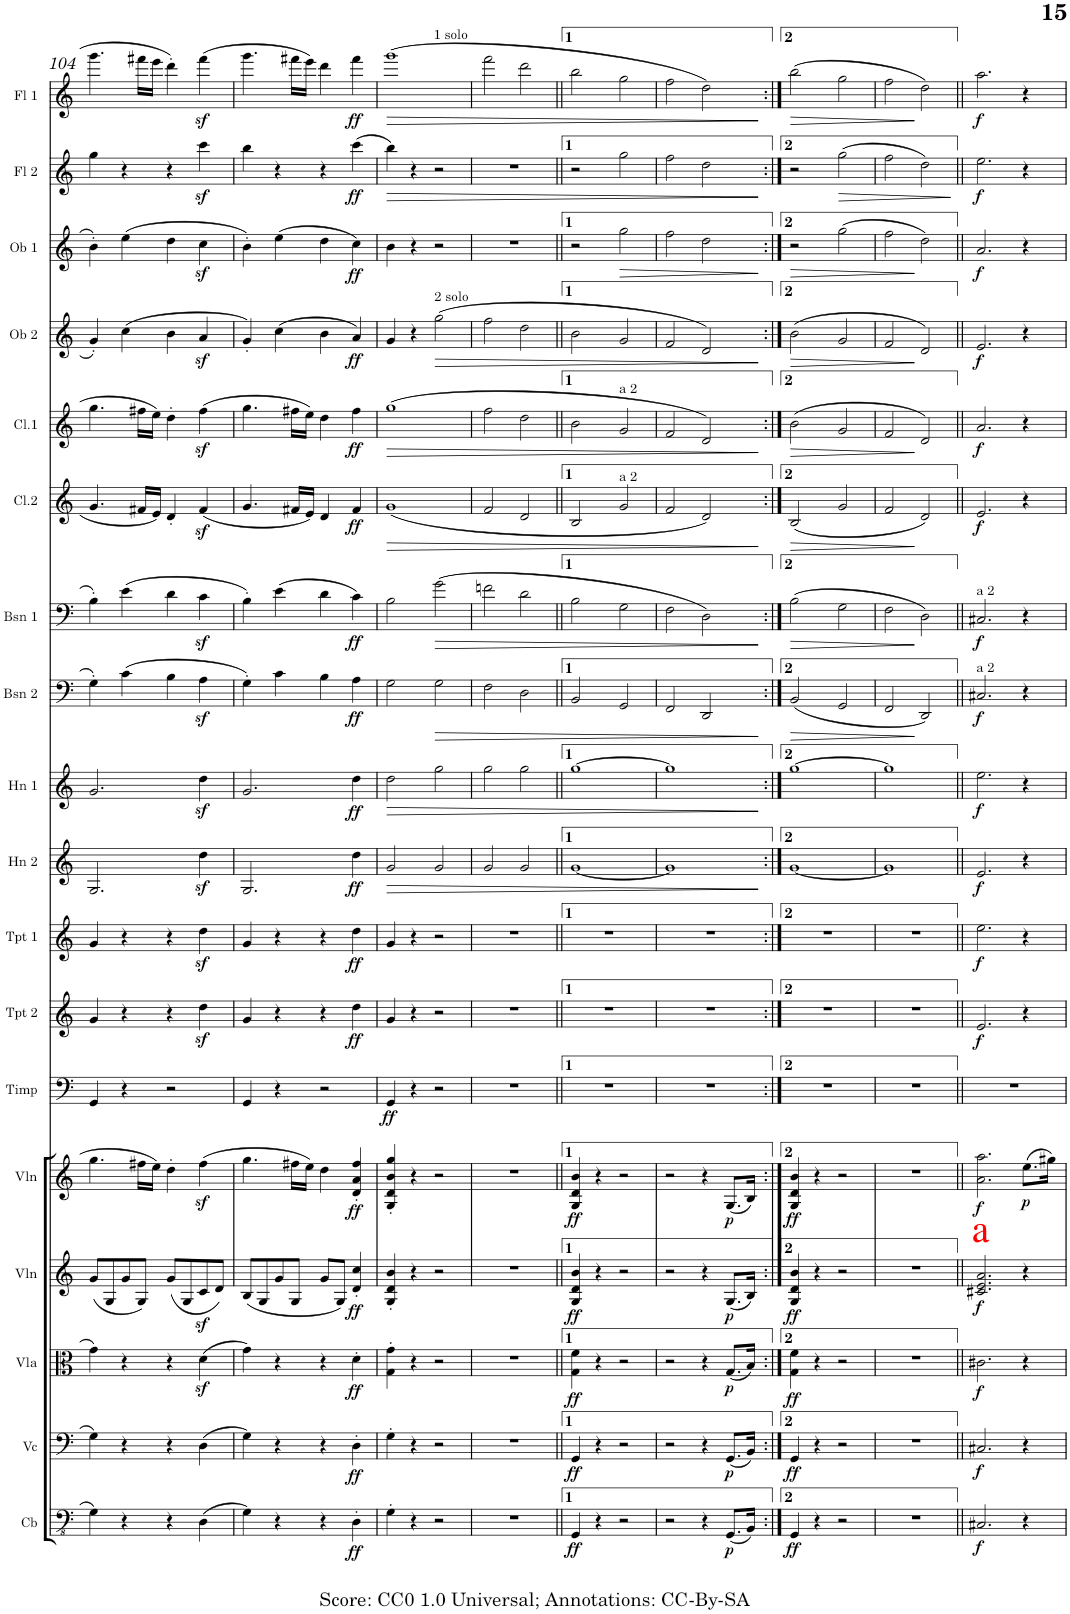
**kern	**dynam	**kern	**dynam	**kern	**dynam	**kern	**dynam	**kern	**text	**dynam	**kern	**dynam	**kern	**dynam	**kern	**dynam	**kern	**dynam	**kern	**dynam	**kern	**dynam	**kern	**dynam	**kern	**dynam	**kern	**dynam	**kern	**dynam	**kern	**dynam	**kern	**dynam	**kern	**dynam
*part18	*part18	*part17	*part17	*part16	*part16	*part15	*part15	*part14	*part14	*part14	*part13	*part13	*part12	*part12	*part11	*part11	*part10	*part10	*part9	*part9	*part8	*part8	*part7	*part7	*part6	*part6	*part5	*part5	*part4	*part4	*part3	*part3	*part2	*part2	*part1	*part1
*staff18	*staff18	*staff17	*staff17	*staff16	*staff16	*staff15	*staff15	*staff14	*staff14	*staff14	*staff13	*staff13	*staff12	*staff12	*staff11	*staff11	*staff10	*staff10	*staff9	*staff9	*staff8	*staff8	*staff7	*staff7	*staff6	*staff6	*staff5	*staff5	*staff4	*staff4	*staff3	*staff3	*staff2	*staff2	*staff1	*staff1
*I"Contrabass	*	*I"Violoncello	*	*I"Viola	*	*I"Violin	*	*I"Violin	*	*	*I"Timpani	*	*I"C Trumpet 2	*	*I"C Trumpet 1	*	*I"C Horn 2	*	*I"C Horn 1	*	*I"Bassoon 2	*	*I"Bassoon 1	*	*I"C Clarinet 2	*	*I"C Clarinet 1	*	*I"Oboe 2	*	*I"Oboe 1	*	*I"Flute 2	*	*I"Flute 1	*
*I'Cb	*	*I'Vc	*	*I'Vla	*	*I'Vln	*	*I'Vln	*	*	*I'Timp	*	*I'Tpt 2	*	*I'Tpt 1	*	*I'Hn 2	*	*I'Hn 1	*	*I'Bsn 2	*	*I'Bsn 1	*	*I'Cl.2	*	*I'Cl.1	*	*I'Ob 2	*	*I'Ob 1	*	*I'Fl 2	*	*I'Fl 1	*
!!LO:PB:g=z
*clefFv4	*	*clefF4	*	*clefC3	*	*clefG2	*	*clefG2	*	*	*clefF4	*	*clefG2	*	*clefG2	*	*clefG2	*	*clefG2	*	*clefF4	*	*clefF4	*	*clefG2	*	*clefG2	*	*clefG2	*	*clefG2	*	*clefG2	*	*clefG2	*
*	*	*	*	*	*	*	*	*	*	*	*	*	*	*	*	*	*Trd7c12	*	*Trd7c12	*	*	*	*	*	*Trd1c2	*	*Trd1c2	*	*	*	*	*	*	*	*	*
*k[]	*	*k[]	*	*k[]	*	*k[]	*	*k[]	*	*	*k[]	*	*k[]	*	*k[]	*	*k[]	*	*k[]	*	*k[]	*	*k[]	*	*k[]	*	*k[]	*	*k[]	*	*k[]	*	*k[]	*	*k[]	*
*M2/2	*	*M2/2	*	*M2/2	*	*M2/2	*	*M2/2	*	*	*M2/2	*	*M2/2	*	*M2/2	*	*M2/2	*	*M2/2	*	*M2/2	*	*M2/2	*	*M2/2	*	*M2/2	*	*M2/2	*	*M2/2	*	*M2/2	*	*M2/2	*
*met(c|)	*	*met(c|)	*	*met(c|)	*	*met(c|)	*	*met(c|)	*	*	*met(c|)	*	*met(c|)	*	*met(c|)	*	*met(c|)	*	*met(c|)	*	*met(c|)	*	*met(c|)	*	*met(c|)	*	*met(c|)	*	*met(c|)	*	*met(c|)	*	*met(c|)	*	*met(c|)	*
=104	=104	=104	=104	=104	=104	=104	=104	=104	=104	=104	=104	=104	=104	=104	=104	=104	=104	=104	=104	=104	=104	=104	=104	=104	=104	=104	=104	=104	=104	=104	=104	=104	=104	=104	=104	=104
4GG\	.	4G\	.	4g\	.	(8g/L	.	4.gg\	.	.	4GG/	.	4g/	.	4g/	.	2.G/	.	2.g/	.	4G'\	.	4B'\	.	4.g/	.	4.gg\	.	4g'/	.	4b'\	.	4gg\	.	4.ggg\	.
.	.	.	.	.	.	8G/	.	.	.	.	.	.	.	.	.	.	.	.	.	.	.	.	.	.	.	.	.	.	.	.	.	.	.	.	.	.
4r	.	4r	.	4r	.	8g/	.	.	.	.	4r	.	4r	.	4r	.	.	.	.	.	(4c\	.	(4e\	.	.	.	.	.	(4cc\	.	(4ee\	.	4r	.	.	.
.	.	.	.	.	.	8G/J)	.	16ff#X\LL	.	.	.	.	.	.	.	.	.	.	.	.	.	.	.	.	16f#X/LL	.	16ff#X\LL	.	.	.	.	.	.	.	16fff#X\LL	.
.	.	.	.	.	.	.	.	16ee\JJ	.	.	.	.	.	.	.	.	.	.	.	.	.	.	.	.	16e/JJ	.	16ee\JJ	.	.	.	.	.	.	.	16eee\JJ	.
4r	.	4r	.	4r	.	(8g/L	.	4dd'\	.	.	2r	.	4r	.	4r	.	.	.	.	.	4B\	.	4d\	.	4d'/	.	4dd'\	.	4b\	.	4dd\	.	4r	.	4ddd'\	.
.	.	.	.	.	.	8G/	.	.	.	.	.	.	.	.	.	.	.	.	.	.	.	.	.	.	.	.	.	.	.	.	.	.	.	.	.	.
(4DD\	.	(4D\	.	(4dz<\	.	8cz</	.	(4ff#z<\	.	.	.	.	4ddz<\	.	4ddz<\	.	4ddz<\	.	4ddz<\	.	4Az<\	.	4cz<\	.	(4f#z</	.	(4ff#z<\	.	4az</	.	4ccz<\	.	4cccz<\	.	(4fff#z<\	.
.	.	.	.	.	.	8d/J)	.	.	.	.	.	.	.	.	.	.	.	.	.	.	.	.	.	.	.	.	.	.	.	.	.	.	.	.	.	.
=105	=105	=105	=105	=105	=105	=105	=105	=105	=105	=105	=105	=105	=105	=105	=105	=105	=105	=105	=105	=105	=105	=105	=105	=105	=105	=105	=105	=105	=105	=105	=105	=105	=105	=105	=105	=105
4GG\)	.	4G\)	.	4g\)	.	(8B/L	.	4.gg\	.	.	4GG/	.	4g/	.	4g/	.	2.G/	.	2.g/	.	4G'\)	.	4B'\)	.	4.g/	.	4.gg\	.	4g'/)	.	4b'\)	.	4bb\	.	4.ggg\	.
.	.	.	.	.	.	8G/	.	.	.	.	.	.	.	.	.	.	.	.	.	.	.	.	.	.	.	.	.	.	.	.	.	.	.	.	.	.
4r	.	4r	.	4r	.	8g/	.	.	.	.	4r	.	4r	.	4r	.	.	.	.	.	4c\	.	(4e\	.	.	.	.	.	(4cc\	.	(4ee\	.	4r	.	.	.
.	.	.	.	.	.	8G/J	.	16ff#X\LL	.	.	.	.	.	.	.	.	.	.	.	.	.	.	.	.	16f#X/LL	.	16ff#X\LL	.	.	.	.	.	.	.	16fff#X\LL	.
.	.	.	.	.	.	.	.	16ee\JJ)	.	.	.	.	.	.	.	.	.	.	.	.	.	.	.	.	16e/JJ)	.	16ee\JJ)	.	.	.	.	.	.	.	16eee\JJ)	.
4r	.	4r	.	4r	.	8g/L	.	4dd\	.	.	2r	.	4r	.	4r	.	.	.	.	.	4B\	.	4d\	.	4d/	.	4dd\	.	4b\	.	4dd\	.	4r	.	4ddd\	.
.	.	.	.	.	.	8G/J)	.	.	.	.	.	.	.	.	.	.	.	.	.	.	.	.	.	.	.	.	.	.	.	.	.	.	.	.	.	.
!	!LO:DY:b	!	!LO:DY:b	!	!LO:DY:b	!	!LO:DY:b	!	!	!LO:DY:b	!	!	!	!LO:DY:b	!	!LO:DY:b	!	!LO:DY:b	!	!LO:DY:b	!	!LO:DY:b	!	!LO:DY:b	!	!LO:DY:b	!	!LO:DY:b	!	!LO:DY:b	!	!LO:DY:b	!	!LO:DY:b	!	!LO:DY:b
4DD'\	ff	4D'\	ff	4d'\	ff	4d/' 4cc/'	ff	4d/' 4a/' 4ff#/'	.	ff	.	.	4dd\	ff	4dd\	ff	4dd\	ff	4dd\	ff	4A\	ff	4c\)	ff	4f#/	ff	4ff#\	ff	4a/)	ff	4cc\)	ff	(4ccc\	ff	4fff#\	ff
=106	=106	=106	=106	=106	=106	=106	=106	=106	=106	=106	=106	=106	=106	=106	=106	=106	=106	=106	=106	=106	=106	=106	=106	=106	=106	=106	=106	=106	=106	=106	=106	=106	=106	=106	=106	=106
!	!	!	!	!	!	!	!	!	!	!	!	!LO:DY:b	!	!	!	!	!	!LO:HP:b	!	!LO:HP:b	!	!	!	!	!	!LO:HP:b	!	!LO:HP:b	!	!	!	!	!	!LO:HP:b	!	!LO:HP:b
*	*	*	*	*	*	*	*	*	*	*	*	*	*	*	*	*	*	*	*	*	*	*	*	*	*	*	*	*	*	*	*	*	*	*	*^	*
4GG'\	.	4G'\	.	4G\' 4g\'	.	4G/' 4d/' 4b/'	.	4G/' 4d/' 4b/' 4gg/'	.	.	4GG/	ff	4g/	.	4g/	.	2g/	>	2dd\	>	2G\	.	2B\	.	(1g	>	(1gg	>	4g/	.	4b\	.	4bb\)	>	(1ggg	2ryy	>
4r	.	4r	.	4r	.	4r	.	4r	.	.	4r	.	4r	.	4r	.	.	.	.	.	.	.	.	.	.	.	.	.	4r	.	4r	.	4r	.	.	.	.
!	!	!	!	!	!	!	!	!	!	!	!	!	!	!	!	!	!	!	!	!	!	!	!	!	!	!	!	!	!	!	!	!	!	!	!	!LO:TX:a:t=1 solo	!
!	!	!	!	!	!	!	!	!	!	!	!	!	!	!	!	!	!	!	!	!	!	!	!	!	!	!	!	!	!LO:TX:a:t=2 solo	!	!	!	!	!	!	!	!
!	!	!	!	!	!	!	!	!	!	!	!	!	!	!	!	!	!	!	!	!	!	!LO:HP:b	!	!LO:HP:b	!	!	!	!	!	!LO:HP:b	!	!	!	!	!	!	!
2r	.	2r	.	2r	.	2r	.	2r	.	.	2r	.	2r	.	2r	.	2g/	.	2gg\	.	2G\	>	(2g\	>	.	.	.	.	(2gg\	>	2r	.	2r	.	.	2ryy	.
*	*	*	*	*	*	*	*	*	*	*	*	*	*	*	*	*	*	*	*	*	*	*	*	*	*	*	*	*	*	*	*	*	*	*	*v	*v	*
=107	=107	=107	=107	=107	=107	=107	=107	=107	=107	=107	=107	=107	=107	=107	=107	=107	=107	=107	=107	=107	=107	=107	=107	=107	=107	=107	=107	=107	=107	=107	=107	=107	=107	=107	=107	=107
1r	.	1r	.	1r	.	1r	.	1r	.	.	1r	.	1r	.	1r	.	2g/	.	2gg\	.	2F\	.	2fn\	.	2f/	.	2ff\	.	2ff\	.	1r	.	1r	.	2fff\	.
.	.	.	.	.	.	.	.	.	.	.	.	.	.	.	.	.	2g/	.	2gg\	.	2D\	.	2d\	.	2d/	.	2dd\	.	2dd\	.	.	.	.	.	2ddd\	.
=108||	=108||	=108||	=108||	=108||	=108||	=108||	=108||	=108||	=108||	=108||	=108||	=108||	=108||	=108||	=108||	=108||	=108||	=108||	=108||	=108||	=108||	=108||	=108||	=108||	=108||	=108||	=108||	=108||	=108||	=108||	=108||	=108||	=108||	=108||	=108||	=108||
!	!LO:DY:b	!	!LO:DY:b	!	!LO:DY:b	!	!LO:DY:b	!	!	!LO:DY:b	!	!	!	!	!	!	!	!	!	!	!	!	!	!	!	!	!	!	!	!	!	!	!	!	!	!
4GGG/	ff	4GG/	ff	4G\ 4f\	ff	4G/ 4d/ 4b/	ff	4G/ 4d/ 4b/	.	ff	1r	.	1r	.	1r	.	[1g	.	[1gg	.	2BB/	.	2B\	.	2B/	.	2b\	.	2b\	.	2r	.	2r	.	2bb\	.
4r	.	4r	.	4r	.	4r	.	4r	.	.	.	.	.	.	.	.	.	.	.	.	.	.	.	.	.	.	.	.	.	.	.	.	.	.	.	.
!	!	!	!	!	!	!	!	!	!	!	!	!	!	!	!	!	!	!	!	!	!	!	!	!	!	!	!LO:TX:a:t=a 2	!	!	!	!	!	!	!	!	!
!	!	!	!	!	!	!	!	!	!	!	!	!	!	!	!	!	!	!	!	!	!	!	!	!	!LO:TX:a:t=a 2	!	!	!	!	!	!	!	!	!	!	!
!	!	!	!	!	!	!	!	!	!	!	!	!	!	!	!	!	!	!	!	!	!	!	!	!	!	!	!	!	!	!	!	!LO:HP:b	!	!	!	!
2r	.	2r	.	2r	.	2r	.	2r	.	.	.	.	.	.	.	.	.	.	.	.	2GG/	.	2G\	.	2g/	.	2g/	.	2g/	.	2gg\	>	2gg\	.	2gg\	.
=109	=109	=109	=109	=109	=109	=109	=109	=109	=109	=109	=109	=109	=109	=109	=109	=109	=109	=109	=109	=109	=109	=109	=109	=109	=109	=109	=109	=109	=109	=109	=109	=109	=109	=109	=109	=109
2r	.	2r	.	2r	.	2r	.	2r	.	.	1r	.	1r	.	1r	.	1g]	.	1gg]	.	2FF/	.	2F\	.	2f/	.	2f/	.	2f/	.	2ff\	.	2ff\	.	2ff\	.
4r	.	4r	.	4r	.	4r	.	4r	.	.	.	.	.	.	.	.	.	.	.	.	2DD/	.	2D\)	.	2d/)	.	2d/)	.	2d/)	.	2dd\	.	2dd\	.	2dd\)	.
!	!LO:DY:b	!	!LO:DY:b	!	!LO:DY:b	!	!LO:DY:b	!	!	!LO:DY:b	!	!	!	!	!	!	!	!	!	!	!	!	!	!	!	!	!	!	!	!	!	!	!	!	!	!
(8.GGG/L	p	(8.GG/L	p	(8.G/L	p	(8.G/L	p	(8.G/L	.	p	.	.	.	.	.	.	.	.	.	.	.	.	.	.	.	.	.	.	.	.	.	.	.	.	.	.
16BBB/Jk)	.	16BB/Jk)	.	16B/Jk)	.	16B/Jk)	.	16B/Jk)	.	.	.	.	.	.	.	.	.	.	.	.	.	.	.	.	.	.	.	.	.	.	.	.	.	.	.	.
.	.	.	.	.	.	.	.	.	.	.	.	.	.	.	.	.	.	]	.	]	.	]	.	]	.	]	.	]	.	]	.	]	.	]	.	]
=110:|!	=110:|!	=110:|!	=110:|!	=110:|!	=110:|!	=110:|!	=110:|!	=110:|!	=110:|!	=110:|!	=110:|!	=110:|!	=110:|!	=110:|!	=110:|!	=110:|!	=110:|!	=110:|!	=110:|!	=110:|!	=110:|!	=110:|!	=110:|!	=110:|!	=110:|!	=110:|!	=110:|!	=110:|!	=110:|!	=110:|!	=110:|!	=110:|!	=110:|!	=110:|!	=110:|!	=110:|!
!	!LO:DY:b	!	!LO:DY:b	!	!LO:DY:b	!	!LO:DY:b	!	!	!LO:DY:b	!	!	!	!	!	!	!	!	!	!	!	!LO:HP:b	!	!LO:HP:b	!	!LO:HP:b	!	!LO:HP:b	!	!LO:HP:b	!	!LO:HP:b	!	!	!	!LO:HP:b
4GGG/	ff	4GG/	ff	4G\ 4f\	ff	4G/ 4d/ 4b/	ff	4G/ 4d/ 4b/	.	ff	1r	.	1r	.	1r	.	[1g	.	[1gg	.	(2BB/	>	(2B\	>	(2B/	>	(2b\	>	(2b\	>	2r	>	2r	.	(2bb\	>
4r	.	4r	.	4r	.	4r	.	4r	.	.	.	.	.	.	.	.	.	.	.	.	.	.	.	.	.	.	.	.	.	.	.	.	.	.	.	.
!	!	!	!	!	!	!	!	!	!	!	!	!	!	!	!	!	!	!	!	!	!	!	!	!	!	!	!	!	!	!	!	!	!	!LO:HP:b	!	!
2r	.	2r	.	2r	.	2r	.	2r	.	.	.	.	.	.	.	.	.	.	.	.	2GG/	.	2G\	.	2g/	.	2g/	.	2g/	.	(2gg\	.	(2gg\	>	2gg\	.
=111	=111	=111	=111	=111	=111	=111	=111	=111	=111	=111	=111	=111	=111	=111	=111	=111	=111	=111	=111	=111	=111	=111	=111	=111	=111	=111	=111	=111	=111	=111	=111	=111	=111	=111	=111	=111
1r	.	1r	.	1r	.	1r	.	1r	.	.	1r	.	1r	.	1r	.	1g]	.	1gg]	.	2FF/	.	2F\	.	2f/	.	2f/	.	2f/	.	2ff\	.	2ff\	.	2ff\	.
.	.	.	.	.	.	.	.	.	.	.	.	.	.	.	.	.	.	.	.	.	2DD/)	]	2D\)	]	2d/)	]	2d/)	]	2d/)	]	2dd\)	]	2dd\)	.	2dd\)	]
.	.	.	.	.	.	.	.	.	.	.	.	.	.	.	.	.	.	.	.	.	.	.	.	.	.	.	.	.	.	.	.	.	.	]	.	.
=112||	=112||	=112||	=112||	=112||	=112||	=112||	=112||	=112||	=112||	=112||	=112||	=112||	=112||	=112||	=112||	=112||	=112||	=112||	=112||	=112||	=112||	=112||	=112||	=112||	=112||	=112||	=112||	=112||	=112||	=112||	=112||	=112||	=112||	=112||	=112||	=112||
!	!	!	!	!	!	!	!	!	!	!	!	!	!	!	!	!	!	!	!	!	!	!	!LO:TX:a:t=a 2	!	!	!	!	!	!	!	!	!	!	!	!	!
!	!	!	!	!	!	!	!	!	!	!	!	!	!	!	!	!	!	!	!	!	!LO:TX:a:t=a 2	!	!	!	!	!	!	!	!	!	!	!	!	!	!	!
!	!LO:DY:b	!	!LO:DY:b	!	!LO:DY:b	!	!LO:DY:b	!	!LO:LY:b:color=#FF0000	!LO:DY:b	!	!	!	!LO:DY:b	!	!LO:DY:b	!	!LO:DY:b	!	!LO:DY:b	!	!LO:DY:b	!	!LO:DY:b	!	!LO:DY:b	!	!LO:DY:b	!	!LO:DY:b	!	!LO:DY:b	!	!LO:DY:b	!	!LO:DY:b
2.CC#X/	f	2.C#X/	f	2.c#X\	f	2.c#X/ 2.e/ 2.a/	f	2.a\ 2.aa\	a	f	1r	.	2.e/	f	2.ee\	f	2.e/	f	2.ee\	f	2.C#X/	f	2.C#X/	f	2.e/	f	2.a/	f	2.e/	f	2.a/	f	2.ee\	f	2.aa\	f
!	!	!	!	!	!	!	!	!	!	!LO:DY:b	!	!	!	!	!	!	!	!	!	!	!	!	!	!	!	!	!	!	!	!	!	!	!	!	!	!
4r	.	4r	.	4r	.	4r	.	(8.ee\L	.	p	.	.	4r	.	4r	.	4r	.	4r	.	4r	.	4r	.	4r	.	4r	.	4r	.	4r	.	4r	.	4r	.
.	.	.	.	.	.	.	.	16gg#X\Jk)	.	.	.	.	.	.	.	.	.	.	.	.	.	.	.	.	.	.	.	.	.	.	.	.	.	.	.	.
=	=	=	=	=	=	=	=	=	=	=	=	=	=	=	=	=	=	=	=	=	=	=	=	=	=	=	=	=	=	=	=	=	=	=	=	=
*-	*-	*-	*-	*-	*-	*-	*-	*-	*-	*-	*-	*-	*-	*-	*-	*-	*-	*-	*-	*-	*-	*-	*-	*-	*-	*-	*-	*-	*-	*-	*-	*-	*-	*-	*-	*-
